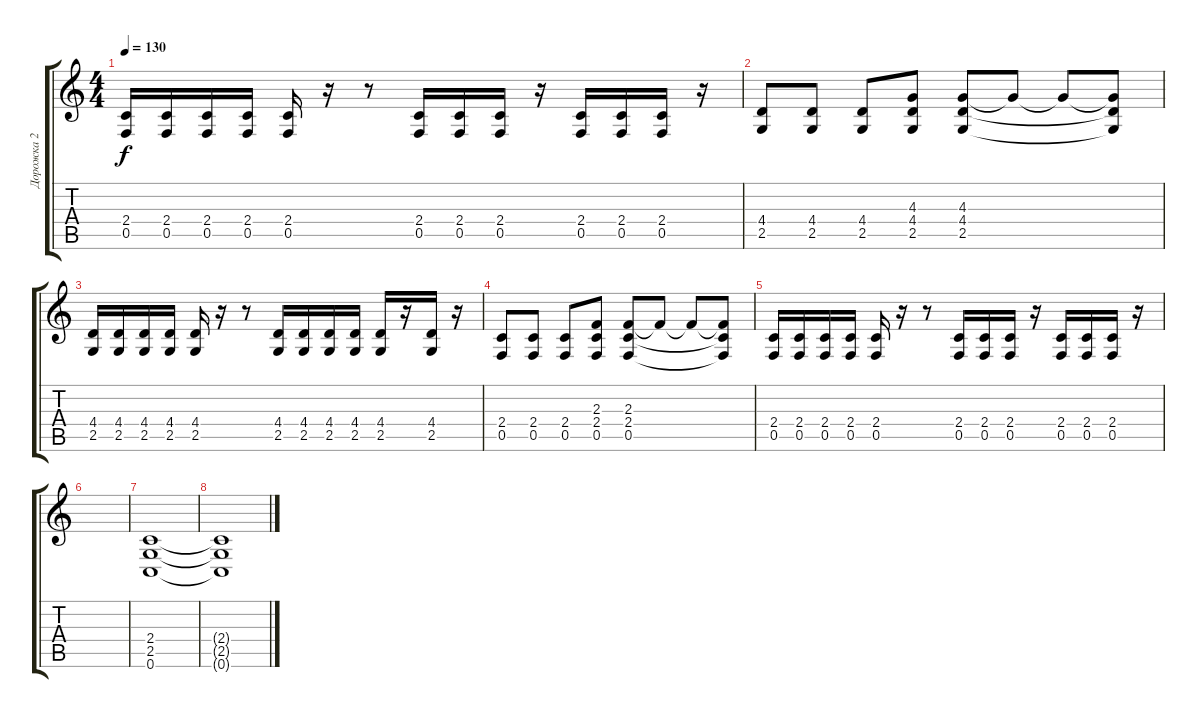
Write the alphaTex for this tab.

\track ("Дорожка 2" "Дорожка 2") {instrument distortionguitar}
\staff {score tabs}
\tuning (C4 G3 Eb3 Bb2 F2 C2) {hide}
\ts (4 4)
\tempo 130
\clef g2
\ks c
(2.4 0.5).16{dy f} (2.4 0.5).16 (2.4 0.5).16 (2.4 0.5).16 (2.4 0.5).16 r.16 r.8 (2.4 0.5).16 (2.4 0.5).16 (2.4 0.5).16 r.16 (2.4 0.5).16 (2.4 0.5).16 (2.4 0.5).16 r.16 |
(4.4 2.5).8 (4.4 2.5).8 (4.4 2.5).8 (4.3 4.4 2.5).8 (4.3 4.4 2.5).8 4.3{t}.8 4.3{t}.8 (4.3{t} 4.4{t} 2.5{t}).8 |
(4.4 2.5).16 (4.4 2.5).16 (4.4 2.5).16 (4.4 2.5).16 (4.4 2.5).16 r.16 r.8 (4.4 2.5).16 (4.4 2.5).16 (4.4 2.5).16 (4.4 2.5).16 (4.4 2.5).16 r.16 (4.4 2.5).16 r.16 |
(2.4 0.5).8 (2.4 0.5).8 (2.4 0.5).8 (2.3 2.4 0.5).8 (2.3 2.4 0.5).8 2.3{t}.8 2.3{t}.8 (2.3{t} 2.4{t} 0.5{t}).8 |
(2.4 0.5).16 (2.4 0.5).16 (2.4 0.5).16 (2.4 0.5).16 (2.4 0.5).16 r.16 r.8 (2.4 0.5).16 (2.4 0.5).16 (2.4 0.5).16 r.16 (2.4 0.5).16 (2.4 0.5).16 (2.4 0.5).16 r.16 |
|
(2.4 2.5 0.6).1 |
(2.4{t} 2.5{t} 0.6{t}).1
